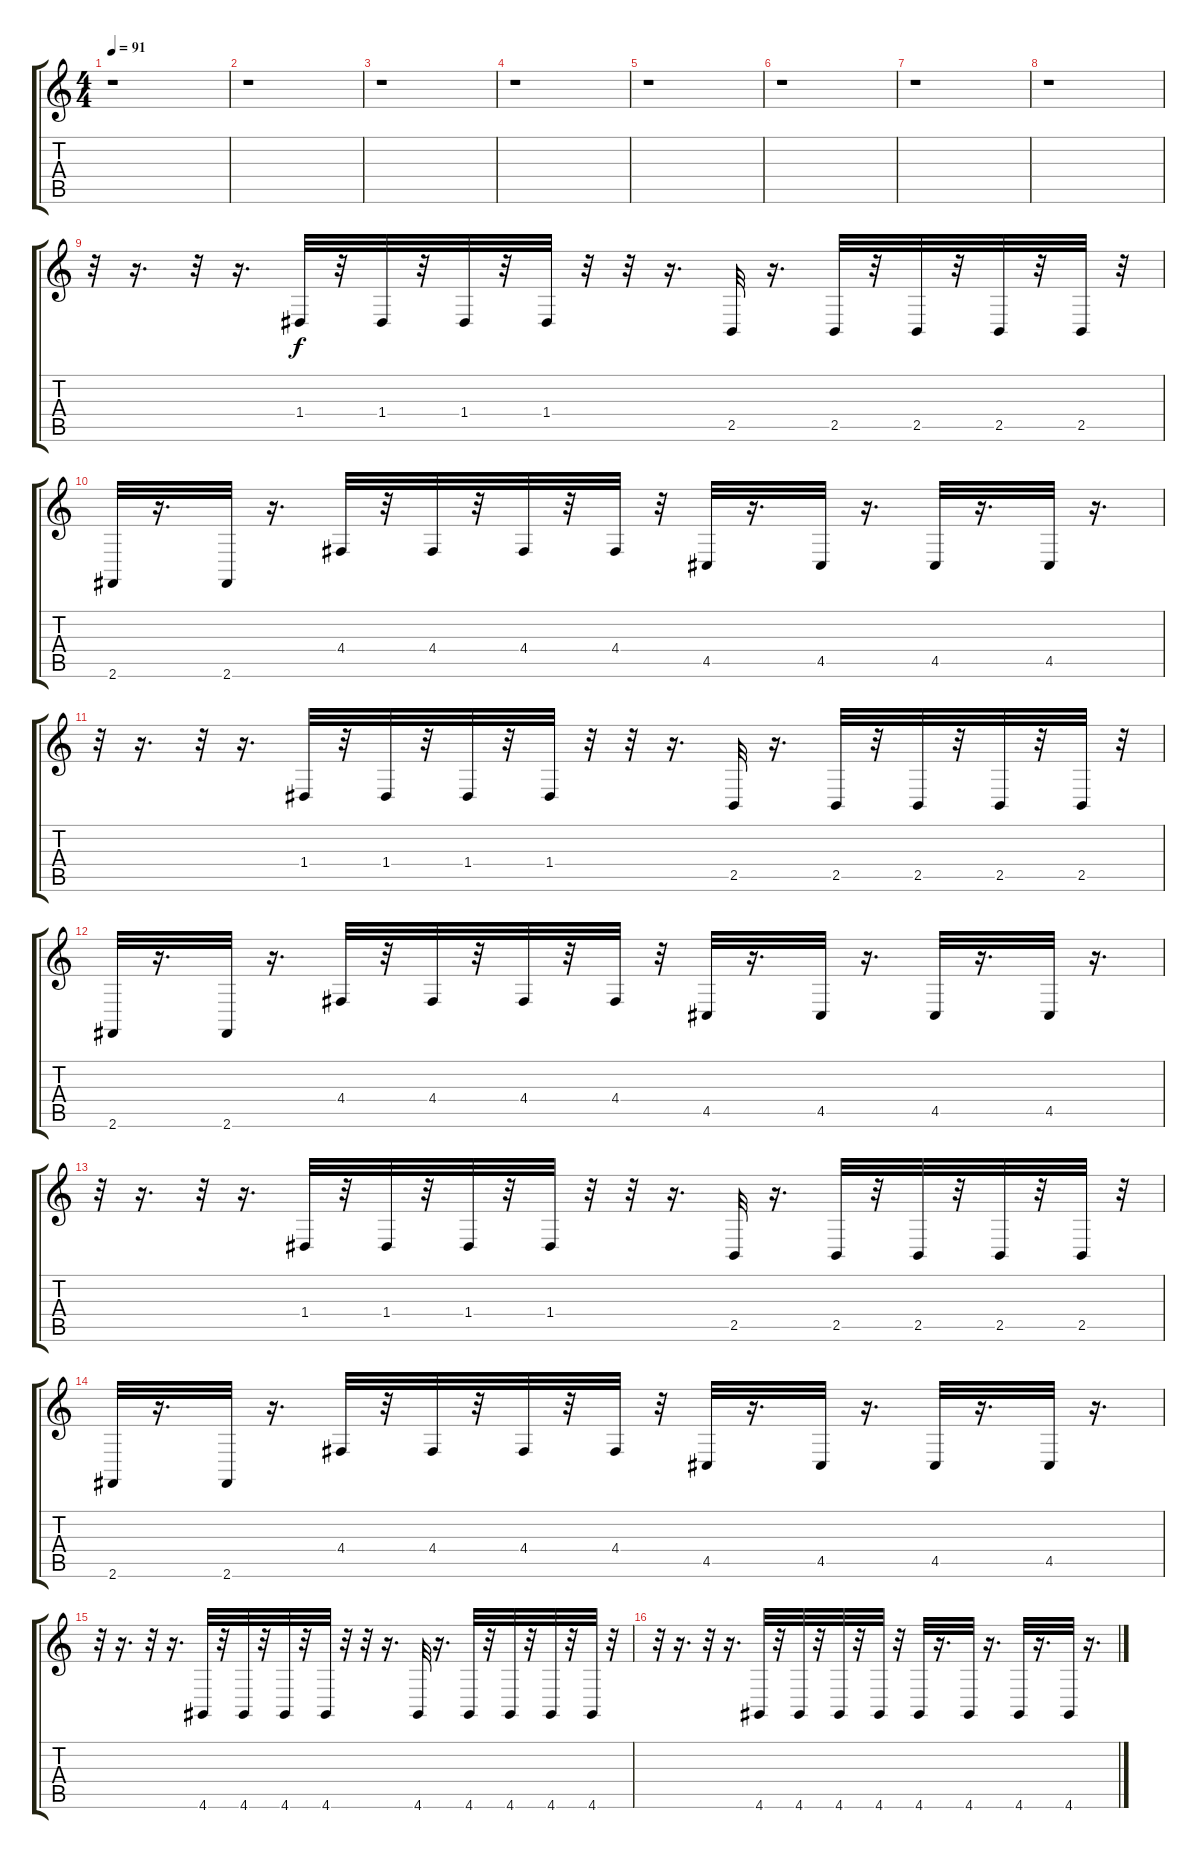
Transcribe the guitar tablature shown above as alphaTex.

\track "" {instrument lead8bassandlead}
\staff {score tabs}
\tuning (E4 B3 G3 D3 A2 E2) {hide}
\ts (4 4)
\tempo 91
\clef g2
\ks c
r.1{dy f} |
r.1 |
r.1 |
r.1 |
r.1 |
r.1 |
r.1 |
r.1 |
r.32 r.16{d} r.32 r.16{d} 1.4.32 r.32 1.4.32 r.32 1.4.32 r.32 1.4.32 r.32 r.32 r.16{d} 2.5.32 r.16{d} 2.5.32 r.32 2.5.32 r.32 2.5.32 r.32 2.5.32 r.32 |
2.6.32 r.16{d} 2.6.32 r.16{d} 4.4.32 r.32 4.4.32 r.32 4.4.32 r.32 4.4.32 r.32 4.5.32 r.16{d} 4.5.32 r.16{d} 4.5.32 r.16{d} 4.5.32 r.16{d} |
r.32 r.16{d} r.32 r.16{d} 1.4.32 r.32 1.4.32 r.32 1.4.32 r.32 1.4.32 r.32 r.32 r.16{d} 2.5.32 r.16{d} 2.5.32 r.32 2.5.32 r.32 2.5.32 r.32 2.5.32 r.32 |
2.6.32 r.16{d} 2.6.32 r.16{d} 4.4.32 r.32 4.4.32 r.32 4.4.32 r.32 4.4.32 r.32 4.5.32 r.16{d} 4.5.32 r.16{d} 4.5.32 r.16{d} 4.5.32 r.16{d} |
r.32 r.16{d} r.32 r.16{d} 1.4.32 r.32 1.4.32 r.32 1.4.32 r.32 1.4.32 r.32 r.32 r.16{d} 2.5.32 r.16{d} 2.5.32 r.32 2.5.32 r.32 2.5.32 r.32 2.5.32 r.32 |
2.6.32 r.16{d} 2.6.32 r.16{d} 4.4.32 r.32 4.4.32 r.32 4.4.32 r.32 4.4.32 r.32 4.5.32 r.16{d} 4.5.32 r.16{d} 4.5.32 r.16{d} 4.5.32 r.16{d} |
r.32 r.16{d} r.32 r.16{d} 4.6.32 r.32 4.6.32 r.32 4.6.32 r.32 4.6.32 r.32 r.32 r.16{d} 4.6.32 r.16{d} 4.6.32 r.32 4.6.32 r.32 4.6.32 r.32 4.6.32 r.32 |
r.32 r.16{d} r.32 r.16{d} 4.6.32 r.32 4.6.32 r.32 4.6.32 r.32 4.6.32 r.32 4.6.32 r.16{d} 4.6.32 r.16{d} 4.6.32 r.16{d} 4.6.32 r.16{d}
